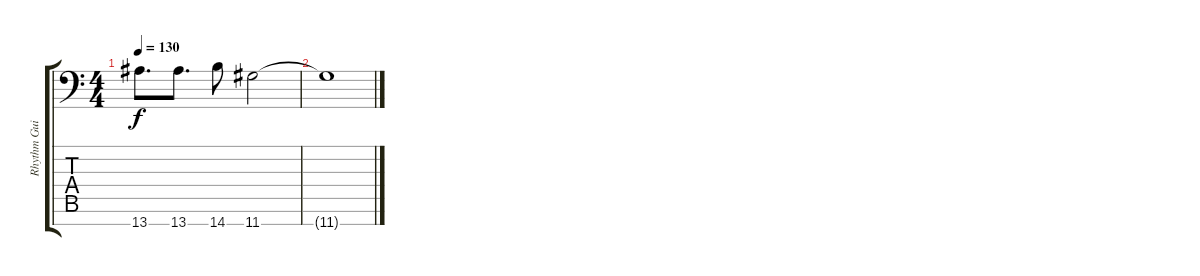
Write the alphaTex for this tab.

\track ("Rhythm Guitar" "Rhythm Gui") {instrument distortionguitar}
\staff {score tabs}
\tuning (E4 B3 G3 D3 A2 E2 A1) {hide}
\ts (4 4)
\tempo 130
\clef f4
\ks c
13.7.8{d dy f} 13.7.8{d} 14.7.8 11.7.2 |
11.7{t}.1
